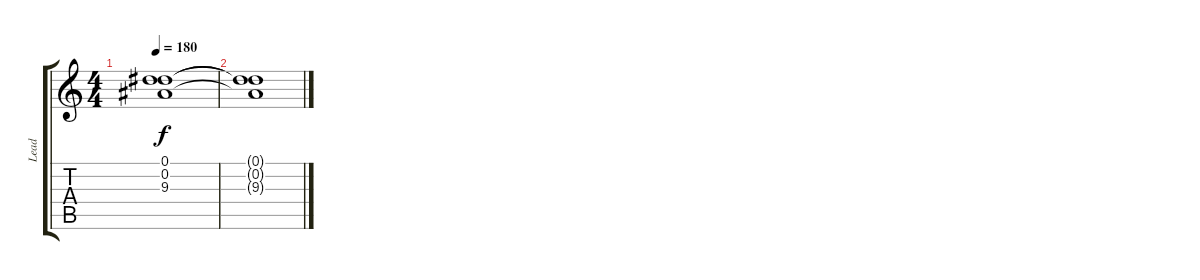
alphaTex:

\track ("Lead" "Lead") {instrument distortionguitar}
\staff {score tabs}
\tuning (Eb4 Bb3 Gb3 Db3 Ab2 Eb2) {hide}
\ts (4 4)
\tempo 180
\clef g2
\ks c
(0.1{t} 0.2{t} 9.3{t}).1{dy f} |
(0.1{t} 0.2{t} 9.3{t}).1
